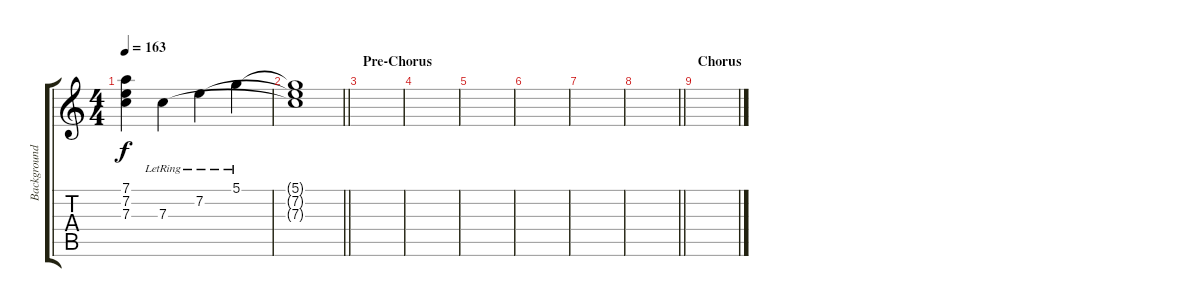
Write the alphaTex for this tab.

\track ("Background Guitar (Dan Jacobs)" "Background") {instrument distortionguitar}
\staff {score tabs}
\tuning (D4 A3 F3 C3 G2 C2) {hide}
\ts (4 4)
\tempo 163
\clef g2
\ks c
(7.1{t} 7.2{t} 7.3{t}).4{dy f} 7.3{lr}.4 7.2{lr}.4 5.1{lr}.4 |
\barLineRight lightlight
(5.1{t} 7.2{t} 7.3{t}).1 |
\section ("" "Pre-Chorus")
|
|
|
|
|
\barLineRight lightlight
|
\section ("" "Chorus")
